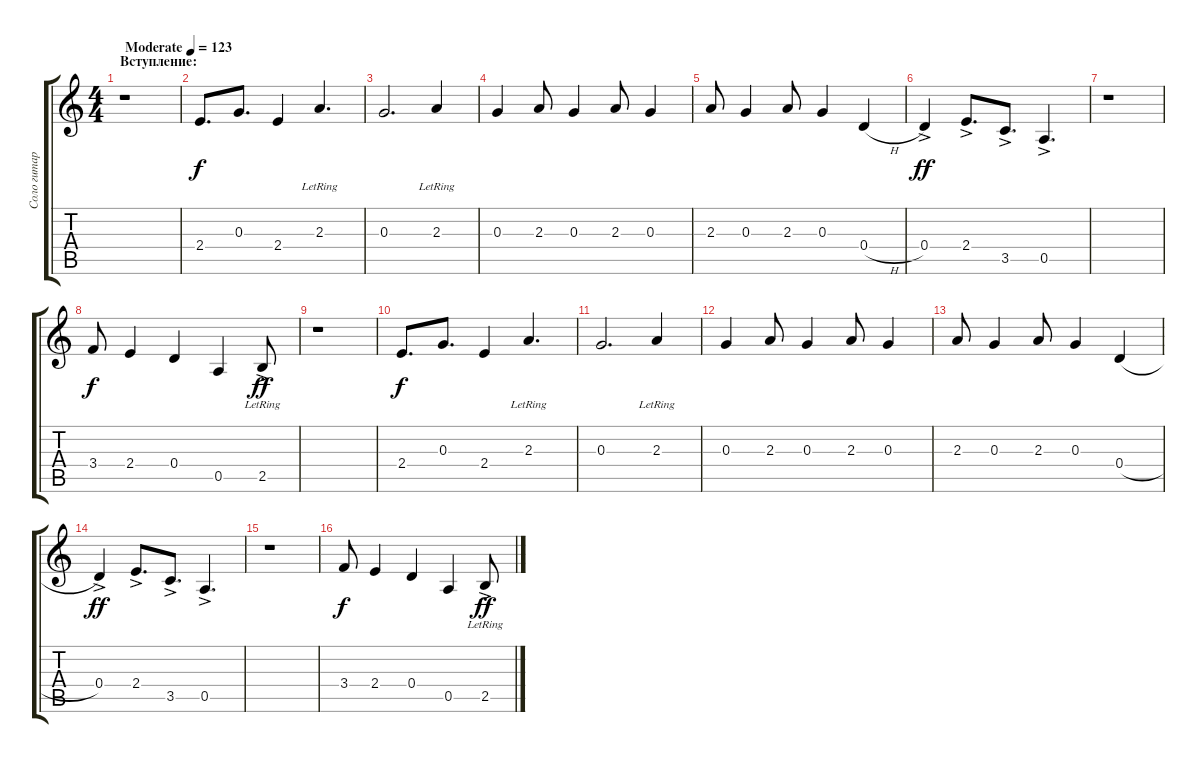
\track ("Соло гитара" "Соло гитар") {instrument electricguitarjazz}
\staff {score tabs}
\tuning (E4 B3 G3 D3 A2 E2) {hide}
\ts (4 4)
\section ("" "Вступление:")
\tempo (123 "Moderate")
\clef g2
\ks c
r.1{dy f instrument electricguitarjazz} |
2.4.8{d} 0.3.8{d} 2.4.4 2.3{lr}.4{d} |
0.3.2{d} 2.3{lr}.4 |
0.3.4 2.3.8 0.3.4 2.3.8 0.3.4 |
2.3.8 0.3.4 2.3.8 0.3.4 0.4{h}.4 |
0.4{ac}.4{dy ff} 2.4{ac}.8{d} 3.5{ac}.8{d} 0.5{ac}.4{d} |
r.1 |
3.4.8{dy f} 2.4.4 0.4.4 0.5.4 2.5{ac lr}.8{dy ff} |
r.1 |
2.4.8{d dy f} 0.3.8{d} 2.4.4 2.3{lr}.4{d} |
0.3.2{d} 2.3{lr}.4 |
0.3.4 2.3.8 0.3.4 2.3.8 0.3.4 |
2.3.8 0.3.4 2.3.8 0.3.4 0.4{h}.4 |
0.4{ac}.4{dy ff} 2.4{ac}.8{d} 3.5{ac}.8{d} 0.5{ac}.4{d} |
r.1 |
3.4.8{dy f} 2.4.4 0.4.4 0.5.4 2.5{ac lr}.8{dy ff}
